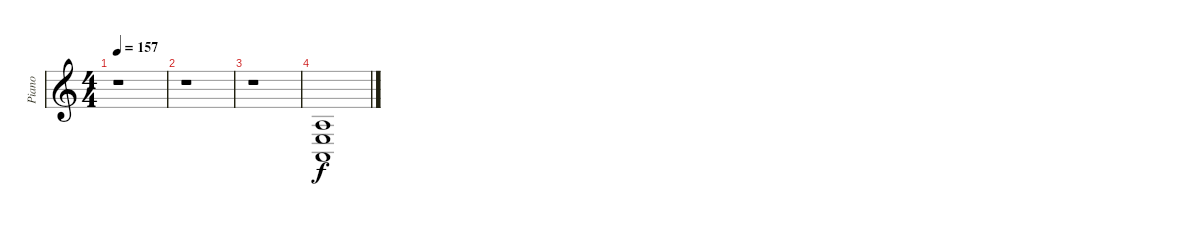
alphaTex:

\track ("Piano" "Piano") {instrument electricgrandpiano}
\staff {score}
\tuning (E4 B3 G3 D3 A2 E2) {hide}
\ts (4 4)
\tempo 157
\clef g2
\ks c
r.1{dy f} |
r.1 |
r.1 |
(2.3 2.4 0.5).1
